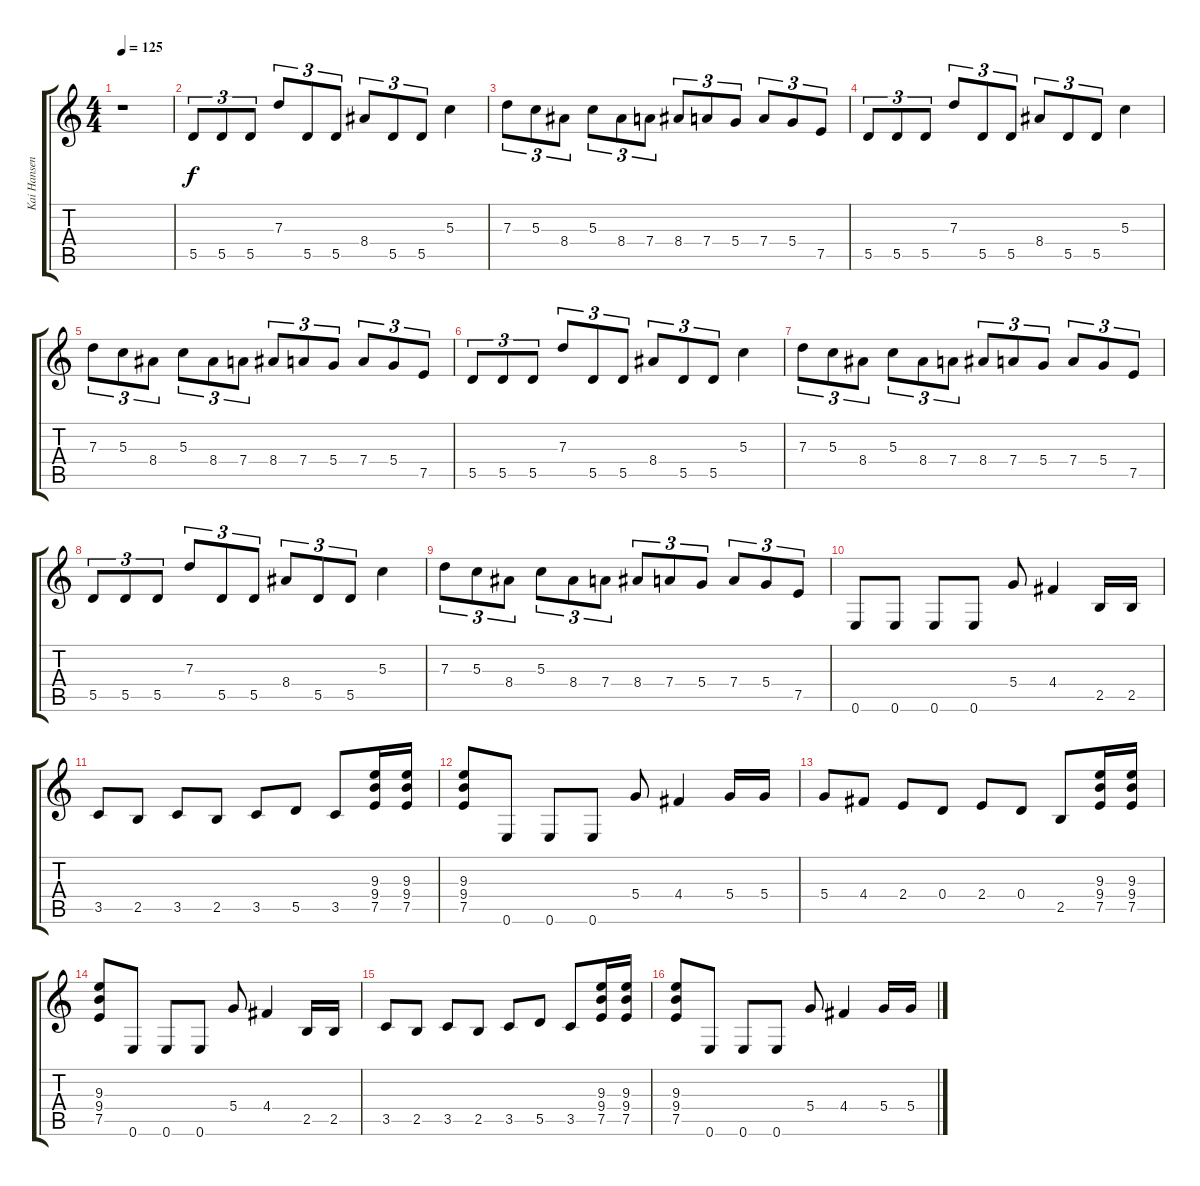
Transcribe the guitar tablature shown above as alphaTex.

\track ("Kai Hansen" "Kai Hansen") {instrument distortionguitar}
\staff {score tabs}
\tuning (E4 B3 G3 D3 A2 E2) {hide}
\ts (4 4)
\tempo 125
\clef g2
\ks c
r.1{dy f instrument distortionguitar} |
5.5.8{tu (3 2)} 5.5.8{tu (3 2)} 5.5.8{tu (3 2)} 7.3.8{tu (3 2)} 5.5.8{tu (3 2)} 5.5.8{tu (3 2)} 8.4.8{tu (3 2)} 5.5.8{tu (3 2)} 5.5.8{tu (3 2)} 5.3.4 |
7.3.8{tu (3 2)} 5.3.8{tu (3 2)} 8.4.8{tu (3 2)} 5.3.8{tu (3 2)} 8.4.8{tu (3 2)} 7.4.8{tu (3 2)} 8.4.8{tu (3 2)} 7.4.8{tu (3 2)} 5.4.8{tu (3 2)} 7.4.8{tu (3 2)} 5.4.8{tu (3 2)} 7.5.8{tu (3 2)} |
5.5.8{tu (3 2)} 5.5.8{tu (3 2)} 5.5.8{tu (3 2)} 7.3.8{tu (3 2)} 5.5.8{tu (3 2)} 5.5.8{tu (3 2)} 8.4.8{tu (3 2)} 5.5.8{tu (3 2)} 5.5.8{tu (3 2)} 5.3.4 |
7.3.8{tu (3 2)} 5.3.8{tu (3 2)} 8.4.8{tu (3 2)} 5.3.8{tu (3 2)} 8.4.8{tu (3 2)} 7.4.8{tu (3 2)} 8.4.8{tu (3 2)} 7.4.8{tu (3 2)} 5.4.8{tu (3 2)} 7.4.8{tu (3 2)} 5.4.8{tu (3 2)} 7.5.8{tu (3 2)} |
5.5.8{tu (3 2)} 5.5.8{tu (3 2)} 5.5.8{tu (3 2)} 7.3.8{tu (3 2)} 5.5.8{tu (3 2)} 5.5.8{tu (3 2)} 8.4.8{tu (3 2)} 5.5.8{tu (3 2)} 5.5.8{tu (3 2)} 5.3.4 |
7.3.8{tu (3 2)} 5.3.8{tu (3 2)} 8.4.8{tu (3 2)} 5.3.8{tu (3 2)} 8.4.8{tu (3 2)} 7.4.8{tu (3 2)} 8.4.8{tu (3 2)} 7.4.8{tu (3 2)} 5.4.8{tu (3 2)} 7.4.8{tu (3 2)} 5.4.8{tu (3 2)} 7.5.8{tu (3 2)} |
5.5.8{tu (3 2)} 5.5.8{tu (3 2)} 5.5.8{tu (3 2)} 7.3.8{tu (3 2)} 5.5.8{tu (3 2)} 5.5.8{tu (3 2)} 8.4.8{tu (3 2)} 5.5.8{tu (3 2)} 5.5.8{tu (3 2)} 5.3.4 |
7.3.8{tu (3 2)} 5.3.8{tu (3 2)} 8.4.8{tu (3 2)} 5.3.8{tu (3 2)} 8.4.8{tu (3 2)} 7.4.8{tu (3 2)} 8.4.8{tu (3 2)} 7.4.8{tu (3 2)} 5.4.8{tu (3 2)} 7.4.8{tu (3 2)} 5.4.8{tu (3 2)} 7.5.8{tu (3 2)} |
0.6.8{instrument electricguitarmuted} 0.6.8 0.6.8 0.6.8 5.4.8{instrument distortionguitar} 4.4.4 2.5.16{instrument electricguitarmuted} 2.5.16 |
3.5.8 2.5.8 3.5.8 2.5.8 3.5.8 5.5.8 3.5.8 (9.3 9.4 7.5).16{instrument distortionguitar} (9.3 9.4 7.5).16 |
(9.3 9.4 7.5).8 0.6.8{instrument electricguitarmuted} 0.6.8 0.6.8 5.4.8{instrument distortionguitar} 4.4.4 5.4.16{instrument electricguitarmuted} 5.4.16 |
5.4.8 4.4.8 2.4.8 0.4.8 2.4.8 0.4.8 2.5.8 (9.3 9.4 7.5).16{instrument distortionguitar} (9.3 9.4 7.5).16 |
(9.3 9.4 7.5).8 0.6.8{instrument electricguitarmuted} 0.6.8 0.6.8 5.4.8{instrument distortionguitar} 4.4.4 2.5.16{instrument electricguitarmuted} 2.5.16 |
3.5.8 2.5.8 3.5.8 2.5.8 3.5.8 5.5.8 3.5.8 (9.3 9.4 7.5).16{instrument distortionguitar} (9.3 9.4 7.5).16 |
(9.3 9.4 7.5).8 0.6.8{instrument electricguitarmuted} 0.6.8 0.6.8 5.4.8{instrument distortionguitar} 4.4.4 5.4.16{instrument electricguitarmuted} 5.4.16
